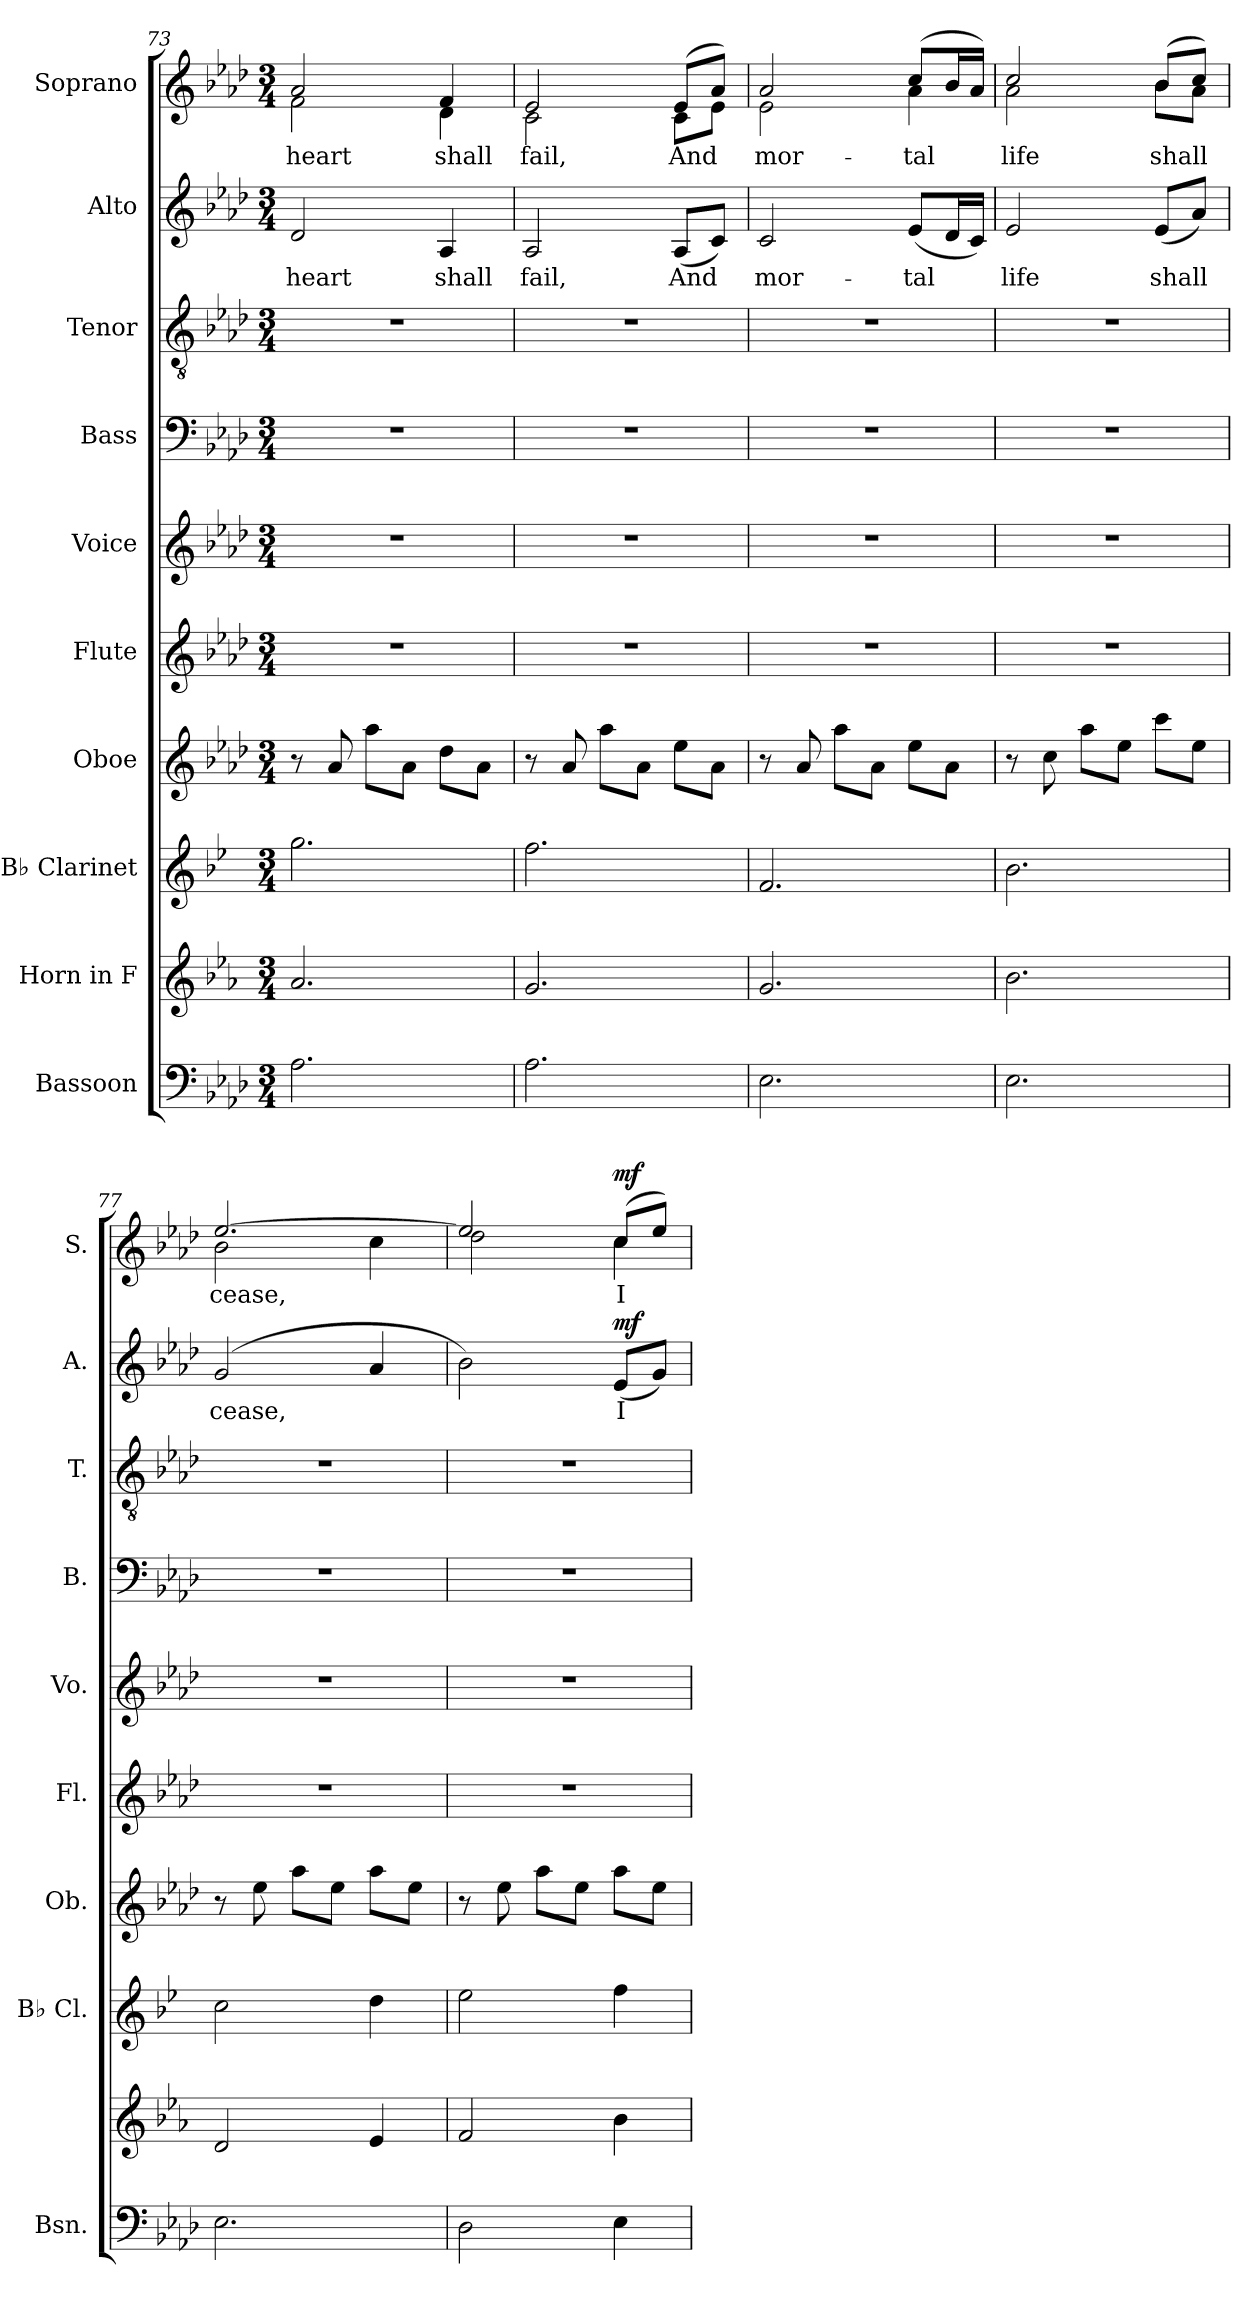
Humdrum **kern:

**kern	**kern	**kern	**kern	**kern	**kern	**kern	**kern	**kern	**text	**dynam	**kern	**text	**dynam
*part10	*part9	*part8	*part7	*part6	*part5	*part4	*part3	*part2	*part2	*part2	*part1	*part1	*part1
*staff10	*staff9	*staff8	*staff7	*staff6	*staff5	*staff4	*staff3	*staff2	*staff2	*staff2	*staff1	*staff1	*staff1
*I"Bassoon	*I"Horn in F	*I"B♭ Clarinet	*I"Oboe	*I"Flute	*I"Voice	*I"Bass	*I"Tenor	*I"Alto	*	*	*I"Soprano	*	*
*I'Bsn.	*	*I'B♭ Cl.	*I'Ob.	*I'Fl.	*I'Vo.	*I'B.	*I'T.	*I'A.	*	*	*I'S.	*	*
!!LO:PB:g=z
*clefF4	*clefG2	*clefG2	*clefG2	*clefG2	*clefG2	*clefF4	*clefGv2	*clefG2	*	*	*clefG2	*	*
*	*ITrd4c7	*ITrd1c2	*	*	*	*	*	*	*	*	*	*	*
*k[b-e-a-d-]	*k[b-e-a-d-]	*k[b-e-a-d-]	*k[b-e-a-d-]	*k[b-e-a-d-]	*k[b-e-a-d-]	*k[b-e-a-d-]	*k[b-e-a-d-]	*k[b-e-a-d-]	*	*	*k[b-e-a-d-]	*	*
*M3/4	*M3/4	*M3/4	*M3/4	*M3/4	*M3/4	*M3/4	*M3/4	*M3/4	*	*	*M3/4	*	*
=73	=73	=73	=73	=73	=73	=73	=73	=73	=73	=73	=73	=73	=73
*	*	*	*	*	*	*	*	*	*	*	*^	*	*
2.A-\	2.d-/	2.ff\	8r	2.r	2.r	2.r	2.r	2d-/	heart	.	2a-/	2f\	heart	.
.	.	.	8a-/	.	.	.	.	.	.	.	.	.	.	.
.	.	.	8aa-\L	.	.	.	.	.	.	.	.	.	.	.
.	.	.	8a-\J	.	.	.	.	.	.	.	.	.	.	.
.	.	.	8dd-\L	.	.	.	.	4A-/	shall	.	4f/	4d-\	shall	.
.	.	.	8a-\J	.	.	.	.	.	.	.	.	.	.	.
=74	=74	=74	=74	=74	=74	=74	=74	=74	=74	=74	=74	=74	=74	=74
2.A-\	2.c/	2.ee-\	8r	2.r	2.r	2.r	2.r	2A-/	fail,	.	2e-/	2c\	fail,	.
.	.	.	8a-/	.	.	.	.	.	.	.	.	.	.	.
.	.	.	8aa-\L	.	.	.	.	.	.	.	.	.	.	.
.	.	.	8a-\J	.	.	.	.	.	.	.	.	.	.	.
.	.	.	8ee-\L	.	.	.	.	(8A-/L	And	.	(8e-/L	8c\L	And	.
.	.	.	8a-\J	.	.	.	.	8c/J)	.	.	8a-/J)	8e-\J	.	.
=75	=75	=75	=75	=75	=75	=75	=75	=75	=75	=75	=75	=75	=75	=75
2.E-\	2.c/	2.e-/	8r	2.r	2.r	2.r	2.r	2c/	mor-	.	2a-/	2e-\	mor-	.
.	.	.	8a-/	.	.	.	.	.	.	.	.	.	.	.
.	.	.	8aa-\L	.	.	.	.	.	.	.	.	.	.	.
.	.	.	8a-\J	.	.	.	.	.	.	.	.	.	.	.
.	.	.	8ee-\L	.	.	.	.	(8e-/L	-tal	.	(8cc/L	4a-\	-tal	.
.	.	.	8a-\J	.	.	.	.	16d-/L	.	.	16b-/L	.	.	.
.	.	.	.	.	.	.	.	16c/JJ)	.	.	16a-/JJ)	.	.	.
=76	=76	=76	=76	=76	=76	=76	=76	=76	=76	=76	=76	=76	=76	=76
2.E-\	2.e-\	2.a-\	8r	2.r	2.r	2.r	2.r	2e-/	life	.	2cc/	2a-\	life	.
.	.	.	8cc\	.	.	.	.	.	.	.	.	.	.	.
.	.	.	8aa-\L	.	.	.	.	.	.	.	.	.	.	.
.	.	.	8ee-\J	.	.	.	.	.	.	.	.	.	.	.
.	.	.	8ccc\L	.	.	.	.	(8e-/L	shall	.	(8b-/L	8b-\L	shall	.
.	.	.	8ee-\J	.	.	.	.	8a-/J)	.	.	8cc/J)	8a-\J	.	.
!!LO:LB:g=z	!!
=77	=77	=77	=77	=77	=77	=77	=77	=77	=77	=77	=77	=77	=77	=77
2.E-\	2G/	2b-\	8r	2.r	2.r	2.r	2.r	(2g/	cease,	.	[2.ee-/	2b-\	cease,	.
.	.	.	8ee-\	.	.	.	.	.	.	.	.	.	.	.
.	.	.	8aa-\L	.	.	.	.	.	.	.	.	.	.	.
.	.	.	8ee-\J	.	.	.	.	.	.	.	.	.	.	.
.	4A-/	4cc\	8aa-\L	.	.	.	.	4a-/	.	.	.	4cc\	.	.
.	.	.	8ee-\J	.	.	.	.	.	.	.	.	.	.	.
=78	=78	=78	=78	=78	=78	=78	=78	=78	=78	=78	=78	=78	=78	=78
2D-\	2B-/	2dd-\	8r	2.r	2.r	2.r	2.r	2b-\)	.	.	2ee-/]	2dd-\	.	.
.	.	.	8ee-\	.	.	.	.	.	.	.	.	.	.	.
.	.	.	8aa-\L	.	.	.	.	.	.	.	.	.	.	.
.	.	.	8ee-\J	.	.	.	.	.	.	.	.	.	.	.
!	!	!	!	!	!	!	!	!	!	!LO:DY:a	!	!	!	!LO:DY:a
4E-\	4e-\	4ee-\	8aa-\L	.	.	.	.	(8e-/L	I	mf	(8cc/L	4cc\	I	mf
.	.	.	8ee-\J	.	.	.	.	8g/J)	.	.	8ee-/J)	.	.	.
*	*	*	*	*	*	*	*	*	*	*	*v	*v	*	*
=	=	=	=	=	=	=	=	=	=	=	=	=	=
*-	*-	*-	*-	*-	*-	*-	*-	*-	*-	*-	*-	*-	*-
